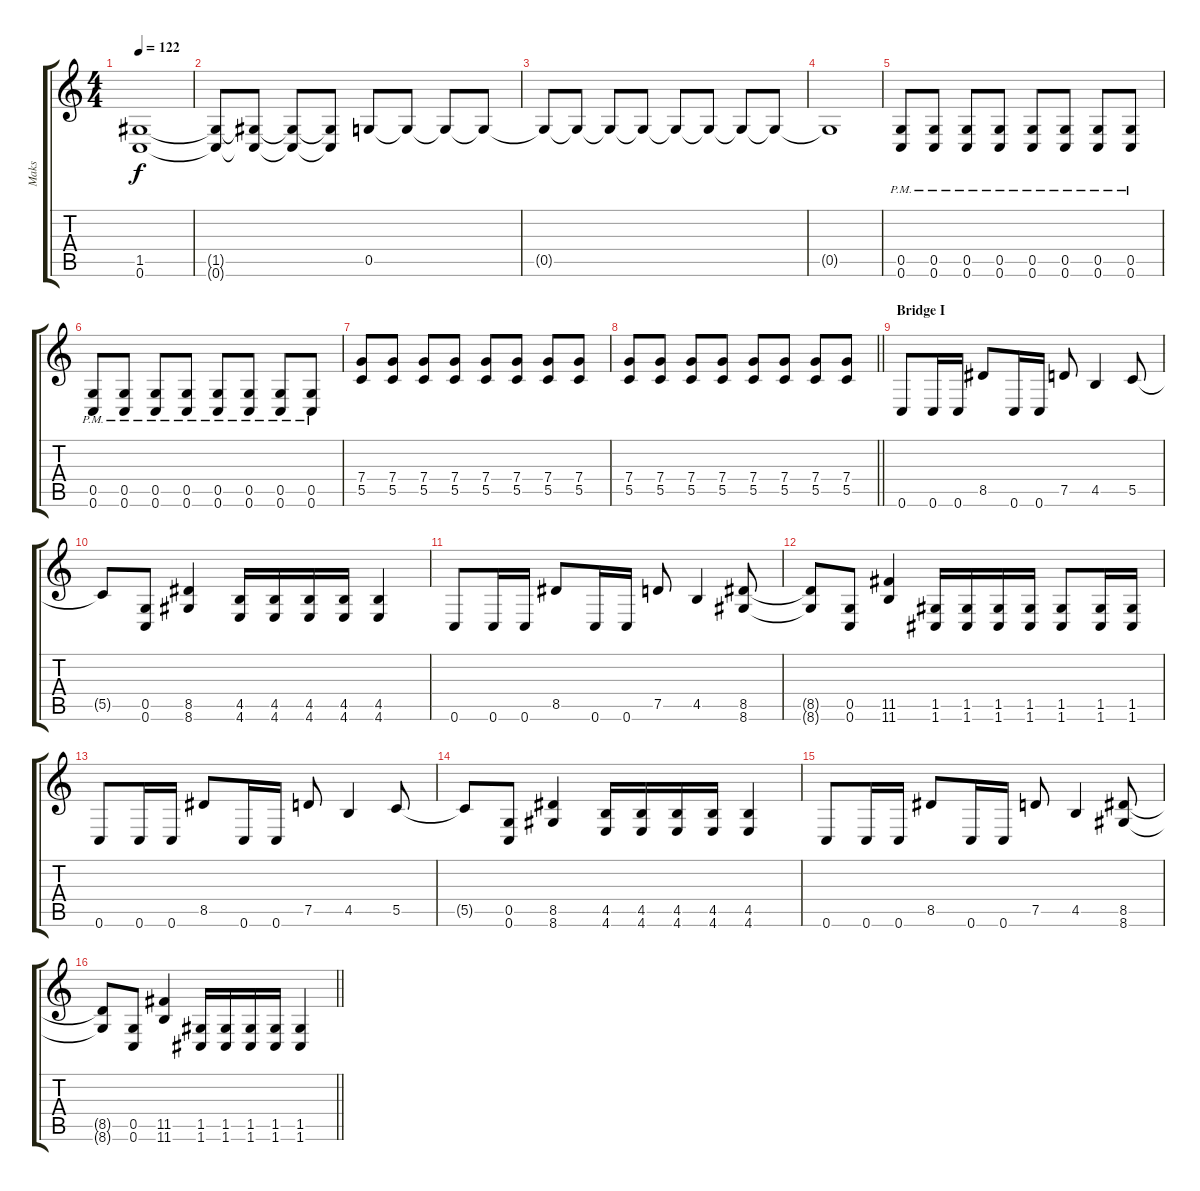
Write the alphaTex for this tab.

\track ("Maks" "Maks") {instrument distortionguitar}
\staff {score tabs}
\tuning (D4 A3 F3 C3 G2 C2) {hide}
\ts (4 4)
\tempo 122
\clef g2
\ks c
(1.5 0.6{t}).1{dy f} |
(1.5{t} 0.6{t}).8 (1.5{t} 0.6{t}).8 (1.5{t} 0.6{t}).8 (1.5{t} 0.6{t}).8 0.5.8 0.5{t}.8 0.5{t}.8 0.5{t}.8 |
0.5{t}.8 0.5{t}.8 0.5{t}.8 0.5{t}.8 0.5{t}.8 0.5{t}.8 0.5{t}.8 0.5{t}.8 |
0.5{t}.1 |
(0.5{pm} 0.6{pm}).8 (0.5{pm} 0.6{pm}).8 (0.5{pm} 0.6{pm}).8 (0.5{pm} 0.6{pm}).8 (0.5{pm} 0.6{pm}).8 (0.5{pm} 0.6{pm}).8 (0.5{pm} 0.6{pm}).8 (0.5{pm} 0.6{pm}).8 |
(0.5{pm} 0.6{pm}).8 (0.5{pm} 0.6{pm}).8 (0.5{pm} 0.6{pm}).8 (0.5{pm} 0.6{pm}).8 (0.5{pm} 0.6{pm}).8 (0.5{pm} 0.6{pm}).8 (0.5{pm} 0.6{pm}).8 (0.5{pm} 0.6{pm}).8 |
(7.4 5.5).8 (7.4 5.5).8 (7.4 5.5).8 (7.4 5.5).8 (7.4 5.5).8 (7.4 5.5).8 (7.4 5.5).8 (7.4 5.5).8 |
\barLineRight lightlight
(7.4 5.5).8 (7.4 5.5).8 (7.4 5.5).8 (7.4 5.5).8 (7.4 5.5).8 (7.4 5.5).8 (7.4 5.5).8 (7.4 5.5).8 |
\section ("" "Bridge I")
0.6.8 0.6.16 0.6.16 8.5.8 0.6.16 0.6.16 7.5.8 4.5.4 5.5.8 |
5.5{t}.8 (0.5 0.6).8 (8.5 8.6).4 (4.5 4.6).16 (4.5 4.6).16 (4.5 4.6).16 (4.5 4.6).16 (4.5 4.6).4 |
0.6.8 0.6.16 0.6.16 8.5.8 0.6.16 0.6.16 7.5.8 4.5.4 (8.5 8.6).8 |
(8.5{t} 8.6{t}).8 (0.5 0.6).8 (11.5 11.6).4 (1.5 1.6).16 (1.5 1.6).16 (1.5 1.6).16 (1.5 1.6).16 (1.5 1.6).8 (1.5 1.6).16 (1.5 1.6).16 |
0.6.8 0.6.16 0.6.16 8.5.8 0.6.16 0.6.16 7.5.8 4.5.4 5.5.8 |
5.5{t}.8 (0.5 0.6).8 (8.5 8.6).4 (4.5 4.6).16 (4.5 4.6).16 (4.5 4.6).16 (4.5 4.6).16 (4.5 4.6).4 |
0.6.8 0.6.16 0.6.16 8.5.8 0.6.16 0.6.16 7.5.8 4.5.4 (8.5 8.6).8 |
\barLineRight lightlight
(8.5{t} 8.6{t}).8 (0.5 0.6).8 (11.5 11.6).4 (1.5 1.6).16 (1.5 1.6).16 (1.5 1.6).16 (1.5 1.6).16 (1.5 1.6).4
